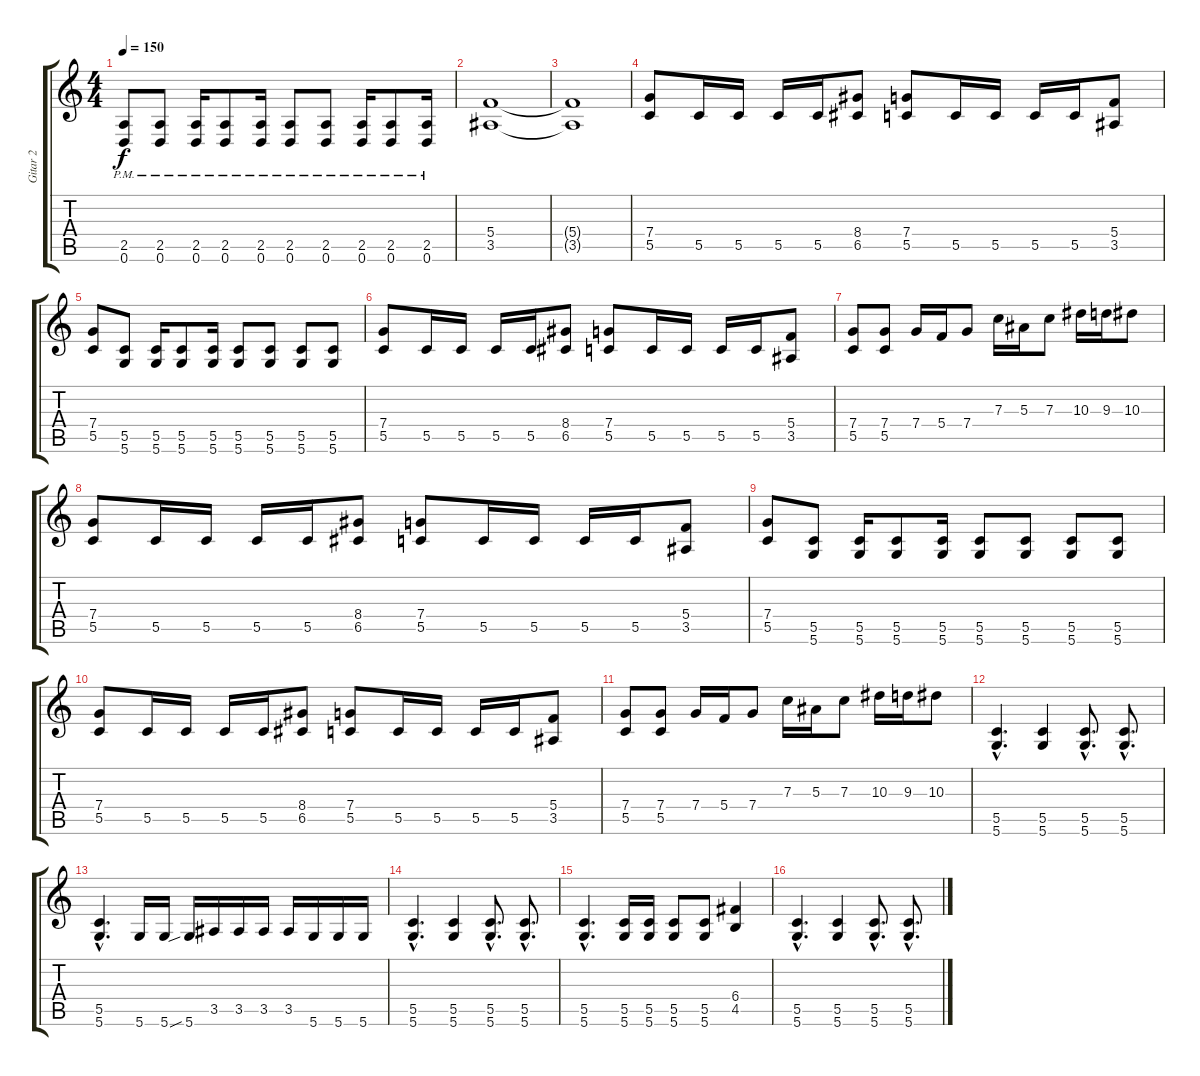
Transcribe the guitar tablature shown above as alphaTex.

\track ("Gitar 2" "Gitar 2") {instrument distortionguitar}
\staff {score tabs}
\tuning (D4 A3 F3 C3 G2 D2) {hide}
\ts (4 4)
\tempo 150
\clef g2
\ks c
(2.5{pm} 0.6{pm}).8{dy f} (2.5{pm} 0.6{pm}).8 (2.5{pm} 0.6{pm}).16 (2.5{pm} 0.6{pm}).8 (2.5{pm} 0.6{pm}).16 (2.5{pm} 0.6{pm}).8 (2.5{pm} 0.6{pm}).8 (2.5{pm} 0.6{pm}).16 (2.5{pm} 0.6{pm}).8 (2.5{pm} 0.6{pm}).16 |
(5.4 3.5).1 |
(5.4{t} 3.5{t}).1 |
(7.4 5.5).8 5.5.16 5.5.16 5.5.16 5.5.16 (8.4 6.5).8 (7.4 5.5).8 5.5.16 5.5.16 5.5.16 5.5.16 (5.4 3.5).8 |
(7.4 5.5).8 (5.5 5.6).8 (5.5 5.6).16 (5.5 5.6).8 (5.5 5.6).16 (5.5 5.6).8 (5.5 5.6).8 (5.5 5.6).8 (5.5 5.6).8 |
(7.4 5.5).8 5.5.16 5.5.16 5.5.16 5.5.16 (8.4 6.5).8 (7.4 5.5).8 5.5.16 5.5.16 5.5.16 5.5.16 (5.4 3.5).8 |
(7.4 5.5).8 (7.4 5.5).8 7.4.16 5.4.16 7.4.8 7.3.16 5.3.16 7.3.8 10.3.16 9.3.16 10.3.8 |
(7.4 5.5).8 5.5.16 5.5.16 5.5.16 5.5.16 (8.4 6.5).8 (7.4 5.5).8 5.5.16 5.5.16 5.5.16 5.5.16 (5.4 3.5).8 |
(7.4 5.5).8 (5.5 5.6).8 (5.5 5.6).16 (5.5 5.6).8 (5.5 5.6).16 (5.5 5.6).8 (5.5 5.6).8 (5.5 5.6).8 (5.5 5.6).8 |
(7.4 5.5).8 5.5.16 5.5.16 5.5.16 5.5.16 (8.4 6.5).8 (7.4 5.5).8 5.5.16 5.5.16 5.5.16 5.5.16 (5.4 3.5).8 |
(7.4 5.5).8 (7.4 5.5).8 7.4.16 5.4.16 7.4.8 7.3.16 5.3.16 7.3.8 10.3.16 9.3.16 10.3.8 |
(5.5{hac} 5.6{hac}).4{d} (5.5 5.6).4 (5.5{hac} 5.6{hac}).8{d} (5.5{hac} 5.6{hac}).8{d} |
(5.5{hac} 5.6{hac}).4{d} 5.6.16 5.6.16 5.6{sib}.16 3.5.16 3.5.16 3.5.16 3.5.16 5.6.16 5.6.16 5.6.16 |
(5.5{hac} 5.6{hac}).4{d} (5.5 5.6).4 (5.5{hac} 5.6{hac}).8{d} (5.5{hac} 5.6{hac}).8{d} |
(5.5{hac} 5.6{hac}).4{d} (5.5 5.6).16 (5.5 5.6).16 (5.5 5.6).8 (5.5 5.6).8 (6.4 4.5).4 |
(5.5{hac} 5.6{hac}).4{d} (5.5 5.6).4 (5.5{hac} 5.6{hac}).8{d} (5.5{hac} 5.6{hac}).8{d}
